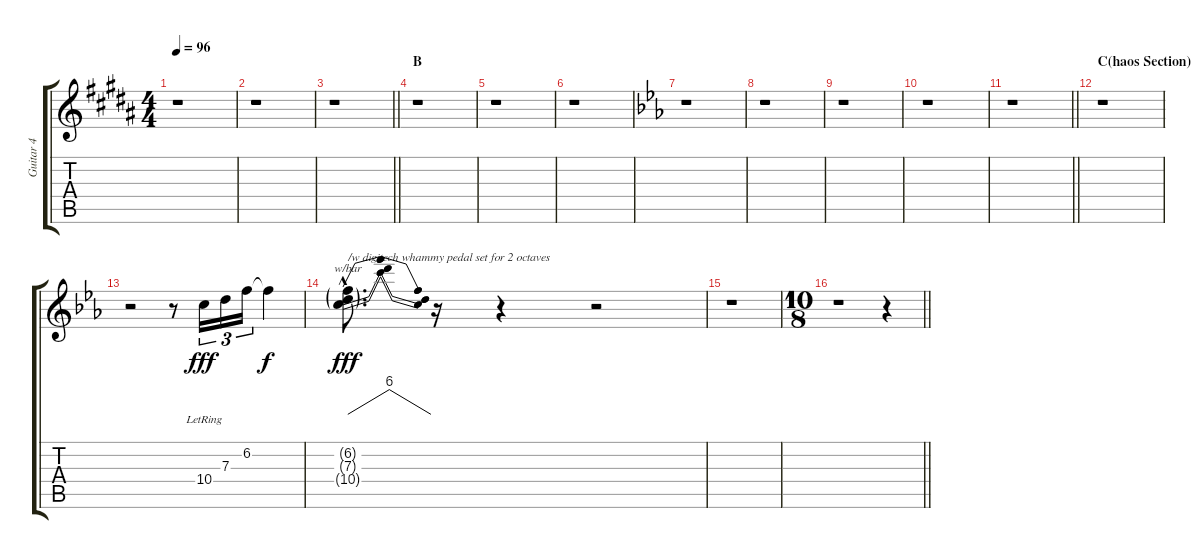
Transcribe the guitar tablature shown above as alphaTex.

\track ("Guitar 4" "Guitar 4") {instrument distortionguitar}
\staff {score tabs}
\tuning (E4 B3 G3 D3 A2 E2) {hide}
\ts (4 4)
\tempo 96
\clef g2
\ks b
r.1{dy fff} |
r.1 |
\barLineRight lightlight
r.1 |
\section ("" "B")
r.1 |
r.1 |
r.1 |
\ks eb
r.1 |
r.1 |
r.1 |
r.1 |
\barLineRight lightlight
r.1 |
\section ("" "C(haos Section)")
r.1 |
r.2 r.8 10.4{lr}.16{tu (3 2)} 7.3{lr}.16{tu (3 2)} 6.2.16{tu (3 2)} 6.2{t}.4{dy f} |
(6.2{g hac} 7.3{g hac} 10.4{g hac}).8{d tbe (dip default 0 0 30 24 60 0) txt "/w digitech whammy pedal set for 2 octaves" dy fff volume 0} r.16{volume 16} r.4 r.2 |
r.1 |
\ts (10 8)
\barLineRight lightlight
r.1 r.4
